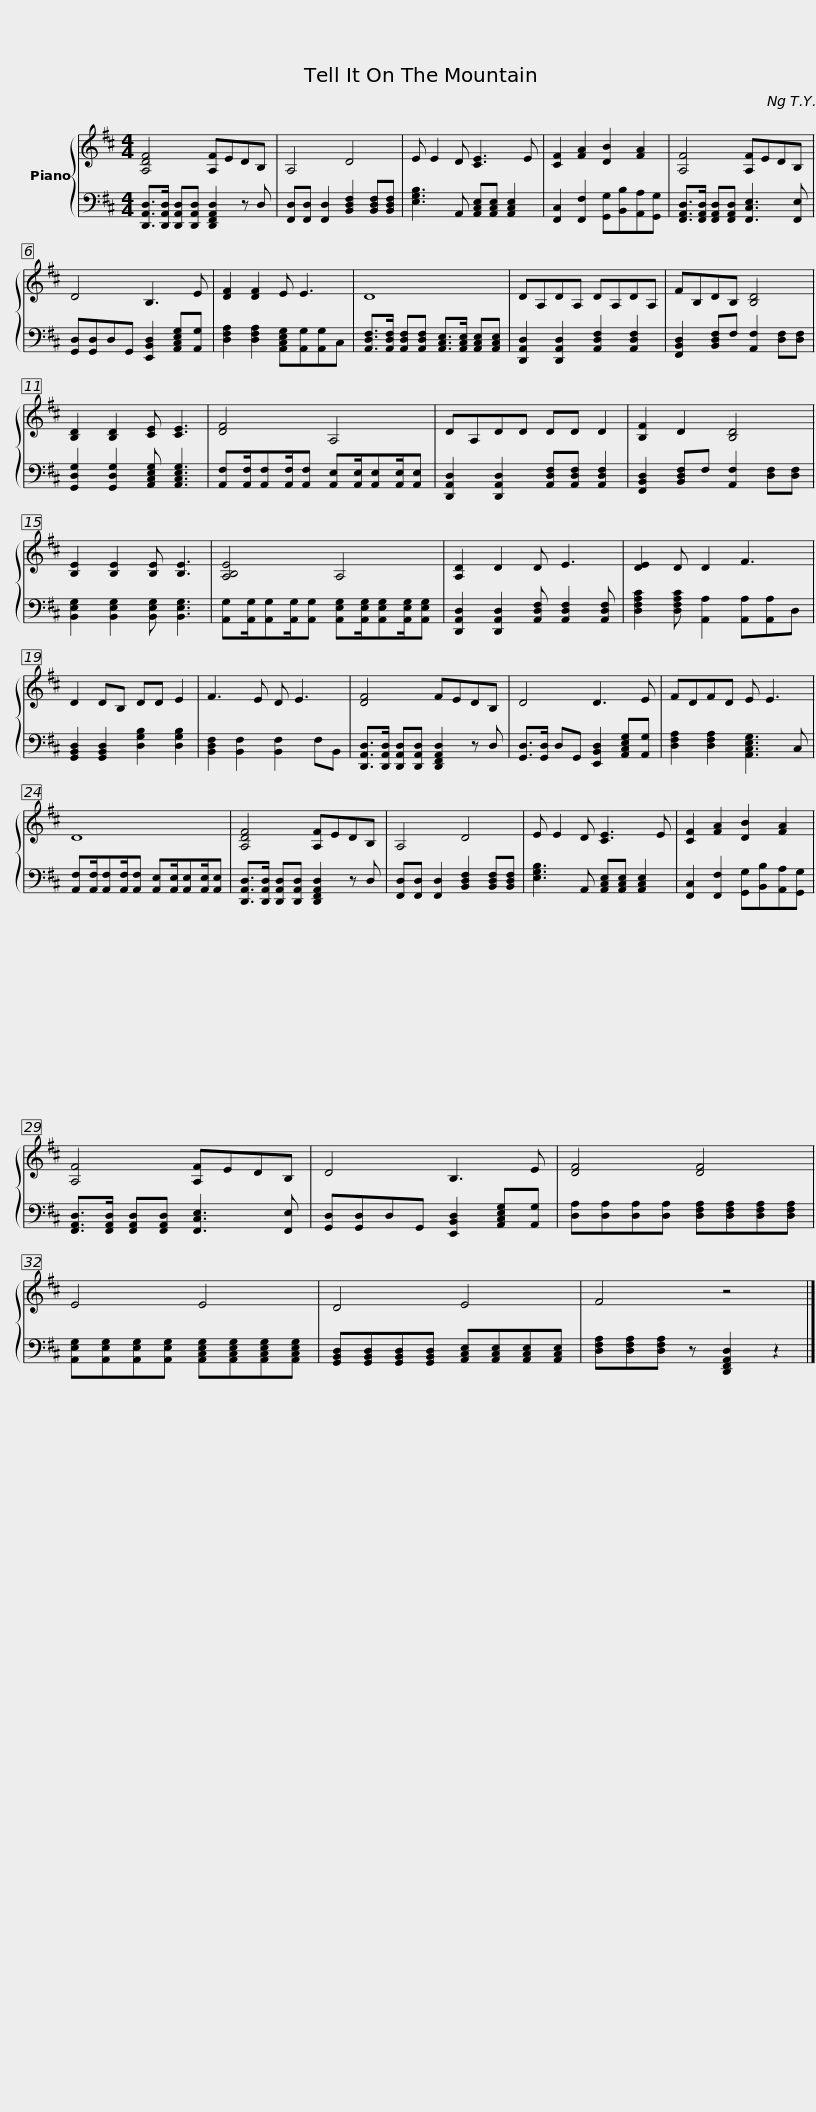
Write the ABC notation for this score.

X:1
%%score { 1 | 2 }
L:1/8
M:4/4
I:linebreak $
K:D
V:1 treble
V:2 bass
V:1
 [A,DF]4 [A,F]EDB, | A,4 D4 | E E2 D [CE]3 E | [CF]2 [FA]2 [DB]2 [FA]2 | [A,F]4 [A,F]EDB, |$ %5
 D4 B,3 E | [DF]2 [DF]2 E E3 | D8 | DA,DA, DA,DA, | FB,DB, [B,D]4 |$ %10
 [B,D]2 [B,D]2 [CE] [CE]3 | [DF]4 A,4 | DA,DD DD D2 | [B,F]2 D2 [B,D]4 | [B,E]2 [B,E]2 [B,E] [B,E]3 |$ %15
 [A,B,E]4 A,4 | [A,D]2 D2 D E3 | [DE]2 D D2 F3 | D2 DB, DD E2 | F3 E D E3 |$ %20
 [DF]4 FEDB, | D4 D3 E | FDFD E E3 | D8 |$ [A,DF]4 [A,F]EDB, | %25
 A,4 D4 | E E2 D [CE]3 E | [CF]2 [FA]2 [DB]2 [FA]2 | [A,F]4 [A,F]EDB, |$ D4 B,3 E | %30
 [DF]4 [DF]4 | E4 E4 | D4 E4 | F4 z4 |] %34
V:2
 [D,,A,,D,]>[D,,A,,D,] [D,,A,,D,][D,,A,,D,] [D,,F,,A,,D,]2 z D, | [F,,D,][F,,D,] [F,,D,]2 [B,,D,F,]2 [B,,D,F,][B,,D,F,] | [E,G,B,]3 A,, [A,,C,E,][A,,C,E,] [A,,C,E,]2 | [F,,C,]2 [F,,F,]2 [G,,G,][B,,B,][A,,A,][G,,G,] | [F,,A,,D,]>[F,,A,,D,] [F,,A,,D,][F,,A,,D,] [F,,C,E,]3 [F,,E,] |$ %5
 [G,,D,][G,,D,]D,G,, [E,,B,,D,]2 [A,,C,E,G,][A,,G,] | [D,F,A,]2 [D,F,A,]2 [A,,C,E,G,][A,,G,][A,,G,]C, | [A,,D,F,]>[A,,D,F,] [A,,D,F,][A,,D,F,] [A,,C,E,]>[A,,C,E,] [A,,C,E,][A,,C,E,] | [D,,A,,D,]2 [D,,A,,D,]2 [A,,D,F,]2 [A,,D,F,]2 | [F,,B,,D,]2 [B,,D,F,]F, [A,,F,]2 [D,F,][D,F,] |$ %10
 [G,,D,G,]2 [G,,D,G,]2 [A,,C,E,G,] [A,,C,E,G,]3 | [A,,F,][A,,F,]/[A,,F,][A,,F,]/[A,,F,] [A,,E,][A,,E,]/[A,,E,][A,,E,]/[A,,E,] | [D,,A,,D,]2 [D,,A,,D,]2 [A,,D,F,][A,,D,F,] [A,,D,F,]2 | [F,,B,,D,]2 [B,,D,F,]F, [A,,F,]2 [D,F,][D,F,] | [B,,E,G,]2 [B,,E,G,]2 [B,,E,G,] [B,,E,G,]3 |$ %15
 [A,,G,][A,,G,]/[A,,G,][A,,G,]/[A,,G,] [A,,E,G,][A,,E,G,]/[A,,E,G,][A,,E,G,]/[A,,E,G,] | [D,,A,,D,]2 [D,,A,,D,]2 [A,,D,F,] [A,,D,F,]2 [A,,D,F,] | [D,F,A,C]2 [D,F,A,C] [A,,A,]2 [A,,A,][A,,A,]D, | [G,,B,,D,]2 [G,,B,,D,]2 [D,G,B,]2 [D,G,B,]2 | [B,,D,F,]2 [B,,F,]2 [B,,F,]2 F,B,, |$ %20
 [D,,A,,D,]>[D,,A,,D,] [D,,A,,D,][D,,A,,D,] [D,,F,,A,,D,]2 z D, | [G,,D,]>[G,,D,] D,G,, [E,,B,,D,]2 [A,,C,E,G,][A,,G,] | [D,F,A,]2 [D,F,A,]2 [A,,C,E,G,]3 C, | [A,,F,][A,,F,]/[A,,F,][A,,F,]/[A,,F,] [A,,E,][A,,E,]/[A,,E,][A,,E,]/[A,,E,] |$ [D,,A,,D,]>[D,,A,,D,] [D,,A,,D,][D,,A,,D,] [D,,F,,A,,D,]2 z D, | %25
 [F,,D,][F,,D,] [F,,D,]2 [B,,D,F,]2 [B,,D,F,][B,,D,F,] | [E,G,B,]3 A,, [A,,C,E,][A,,C,E,] [A,,C,E,]2 | [F,,C,]2 [F,,F,]2 [G,,G,][B,,B,][A,,A,][G,,G,] | [F,,A,,D,]>[F,,A,,D,] [F,,A,,D,][F,,A,,D,] [F,,C,E,]3 [F,,E,] |$ [G,,D,][G,,D,]D,G,, [E,,B,,D,]2 [A,,C,E,G,][A,,G,] | %30
 [D,A,][D,A,][D,A,][D,A,] [D,F,A,][D,F,A,][D,F,A,][D,F,A,] | [A,,E,G,][A,,E,G,][A,,E,G,][A,,E,G,] [A,,C,E,G,][A,,C,E,G,][A,,C,E,G,][A,,C,E,G,] | [G,,B,,D,][G,,B,,D,][G,,B,,D,][G,,B,,D,] [A,,C,E,][A,,C,E,][A,,C,E,][A,,C,E,] | [D,F,A,][D,F,A,][D,F,A,] z [D,,F,,A,,D,]2 z2 |] %34
